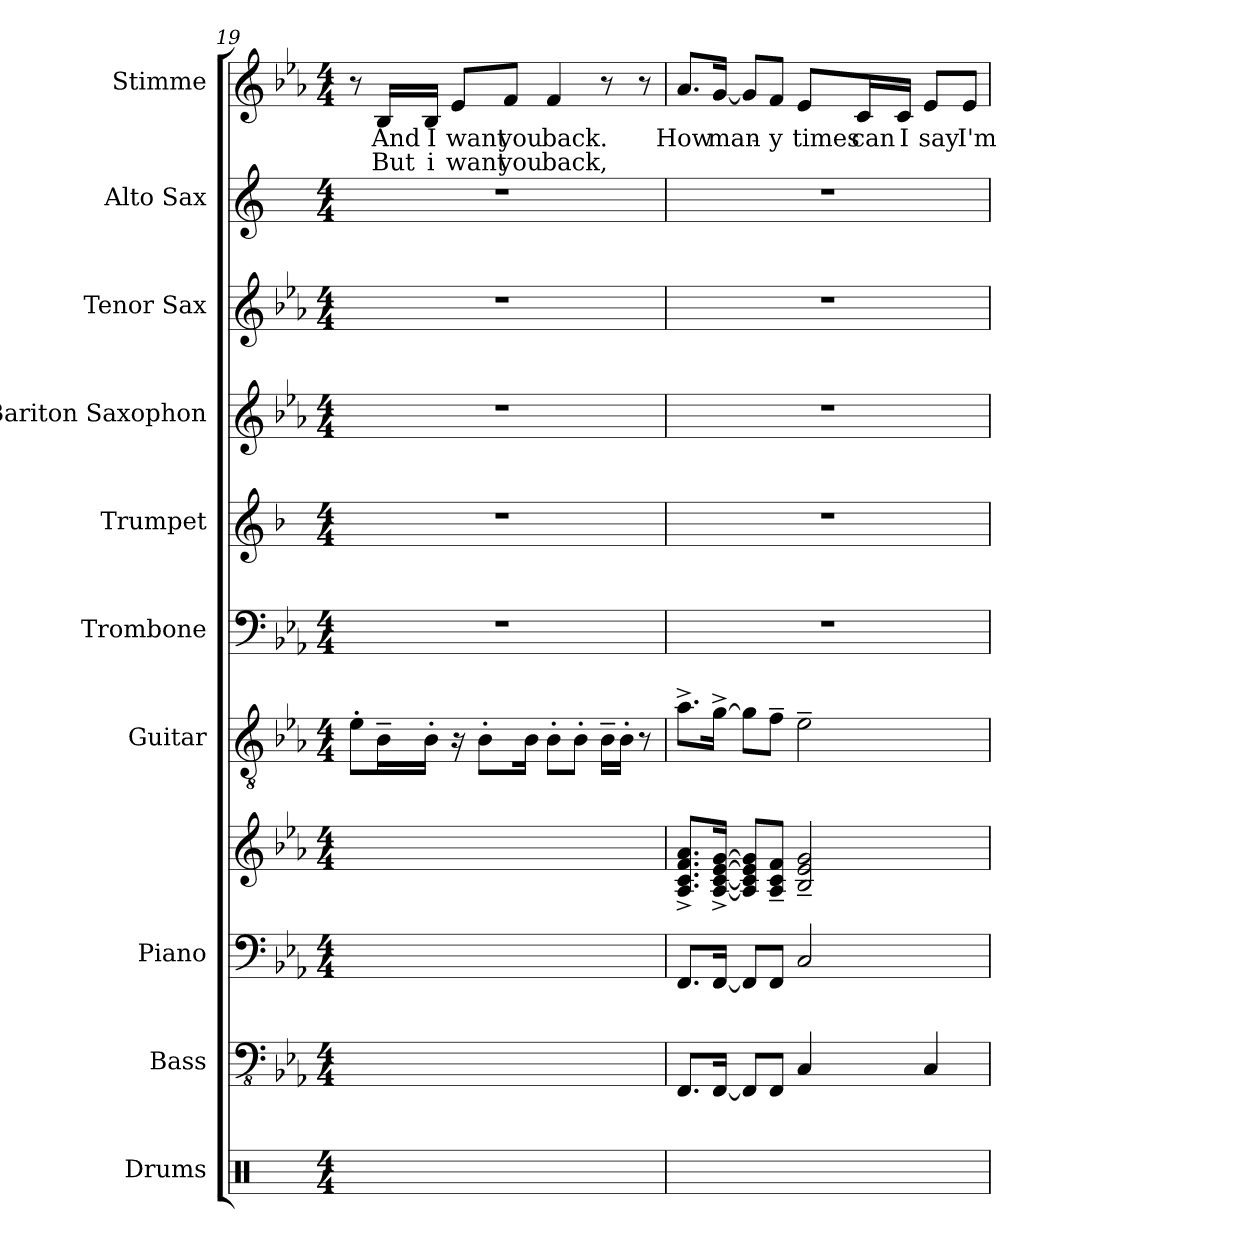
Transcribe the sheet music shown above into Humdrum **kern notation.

**kern	**kern	**kern	**kern	**kern	**kern	**kern	**kern	**kern	**kern	**kern	**text	**text
*part10	*part9	*part8	*part8	*part7	*part6	*part5	*part4	*part3	*part2	*part1	*part1	*part1
*staff11	*staff10	*staff9	*staff8	*staff7	*staff6	*staff5	*staff4	*staff3	*staff2	*staff1	*staff1	*staff1
*I"Drums	*I"Bass	*I"Piano	*	*I"Guitar	*I"Trombone	*I"Trumpet	*I"Bariton Saxophon	*I"Tenor Sax	*I"Alto Sax	*I"Stimme	*	*
*I'Drums	*I'Bass	*I'Piano	*	*I'Gtr.	*I'Tbn.	*I'Tpt.	*I'Bar. Sax.	*I'Tenor	*I'Alto	*I'St.	*	*
*clefX	*clefFv4	*clefF4	*clefG2	*clefGv2	*clefF4	*clefG2	*clefG2	*clefG2	*clefG2	*clefG2	*	*
*	*	*	*	*	*	*ITrd1c2	*ITrd12c21	*ITrd8c14	*ITrd5c9	*	*	*
*k[]	*k[b-e-a-]	*k[b-e-a-]	*k[b-e-a-]	*k[b-e-a-]	*k[b-e-a-]	*k[b-e-a-]	*k[b-e-a-]	*k[b-e-a-]	*k[b-e-a-]	*k[b-e-a-]	*	*
*M4/4	*M4/4	*M4/4	*M4/4	*M4/4	*M4/4	*M4/4	*M4/4	*M4/4	*M4/4	*M4/4	*	*
=19	=19	=19	=19	=19	=19	=19	=19	=19	=19	=19	=19	=19
1ryy	1ryy	1ryy	1ryy	8e-'\L	1r	1r	1r	1r	1r	8r	.	.
!	!	!	!	!	!	!	!	!	!	!	!LO:LY:b	!LO:LY:b
.	.	.	.	16B-~\L	.	.	.	.	.	16B-/LL	And	But
!	!	!	!	!	!	!	!	!	!	!	!LO:LY:b	!LO:LY:b
.	.	.	.	16B-'\JJ	.	.	.	.	.	16B-/JJ	I	i
!	!	!	!	!	!	!	!	!	!	!	!LO:LY:b	!LO:LY:b
.	.	.	.	16r	.	.	.	.	.	8e-/L	want	want
.	.	.	.	8B-'\L	.	.	.	.	.	.	.	.
!	!	!	!	!	!	!	!	!	!	!	!LO:LY:b	!LO:LY:b
.	.	.	.	.	.	.	.	.	.	8f/J	you	you
.	.	.	.	16B-\Jk	.	.	.	.	.	.	.	.
!	!	!	!	!	!	!	!	!	!	!	!LO:LY:b	!LO:LY:b
.	.	.	.	8B-'\L	.	.	.	.	.	4f/	back.	back,
.	.	.	.	8B-'\J	.	.	.	.	.	.	.	.
.	.	.	.	16B-~\LL	.	.	.	.	.	8r	.	.
.	.	.	.	16B-'\JJ	.	.	.	.	.	.	.	.
.	.	.	.	8r	.	.	.	.	.	8r	.	.
=20	=20	=20	=20	=20	=20	=20	=20	=20	=20	=20	=20	=20
!	!	!	!	!	!	!	!	!	!	!	!LO:LY:b	!
1ryy	8.FFF/L	8.FF/L	8.A-/^ 8.c/^ 8.f/^ 8.a-/^L	8.a-^\L	1r	1r	1r	1r	1r	8.a-/L	How	.
!	!	!	!	!	!	!	!	!	!	!	!LO:LY:b	!
.	[16FFF/Jk	[16FF/Jk	[16A-/^ [16c/^ [16e-/^ [16g/^Jk	[16g^\Jk	.	.	.	.	.	[16g/Jk	man-	.
.	8FFF/L]	8FF/L]	8A-/] 8c/] 8e-/] 8g/]L	8g\L]	.	.	.	.	.	8g/L]	.	.
!	!	!	!	!	!	!	!	!	!	!	!LO:LY:b	!
.	8FFF/J	8FF/J	8A-/~ 8c/~ 8f/~J	8f~\J	.	.	.	.	.	8f/J	-y	.
!	!	!	!	!	!	!	!	!	!	!	!LO:LY:b	!
.	4CC/	2C/	2B-/~ 2e-/~ 2g/~	2e-~\	.	.	.	.	.	8e-/L	times	.
!	!	!	!	!	!	!	!	!	!	!	!LO:LY:b	!
.	.	.	.	.	.	.	.	.	.	16c/L	can	.
!	!	!	!	!	!	!	!	!	!	!	!LO:LY:b	!
.	.	.	.	.	.	.	.	.	.	16c/JJ	I	.
!	!	!	!	!	!	!	!	!	!	!	!LO:LY:b	!
.	4CC/	.	.	.	.	.	.	.	.	8e-/L	say	.
!	!	!	!	!	!	!	!	!	!	!	!LO:LY:b	!
.	.	.	.	.	.	.	.	.	.	8e-/J	I'm	.
=	=	=	=	=	=	=	=	=	=	=	=	=
*-	*-	*-	*-	*-	*-	*-	*-	*-	*-	*-	*-	*-
